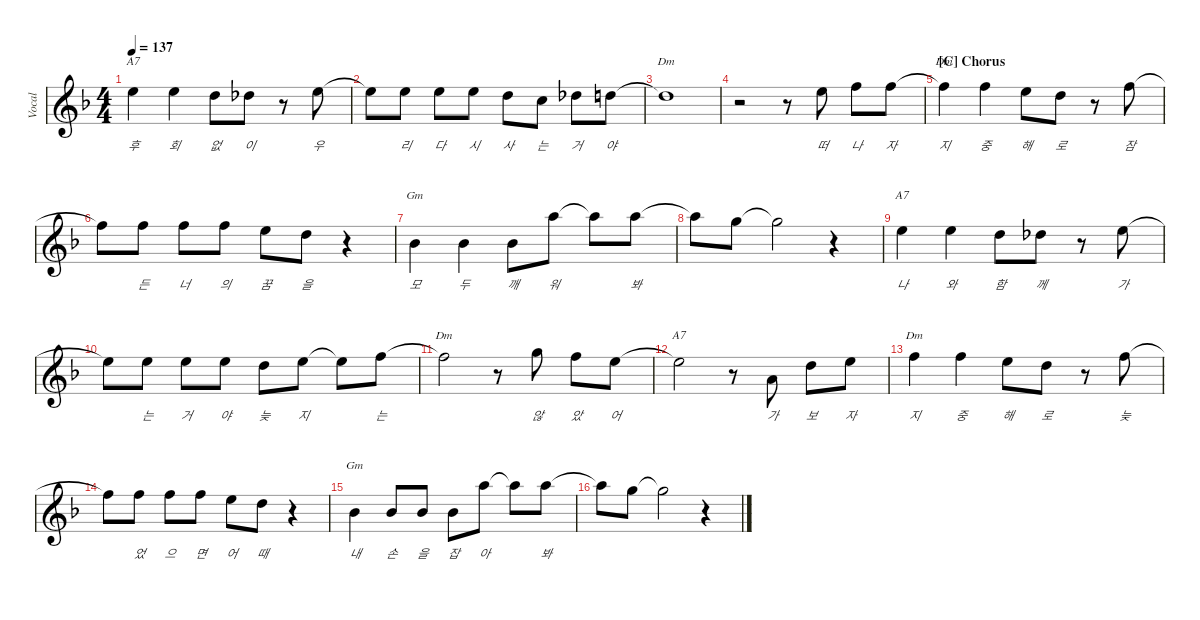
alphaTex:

\defaultSystemsLayout 4
\hideDynamics
\bracketExtendMode nobrackets
\track ("Singer" "Vocal") {defaultSystemsLayout 4 instrument voiceoohs}
\staff {score}
\tuning (E4 B3 G3 D3 A2 E2)
\chord ("Gm" 6 x x x x x) {firstfret 6 showdiagram false showfingering false}
\chord ("A7" 12 x x x x x) {firstfret 12 showdiagram false showfingering false}
\chord ("Dm" 13 x x x x x) {firstfret 13 showdiagram false showfingering false}
\chord ("Dm" 10 x x x x x) {firstfret 10 showdiagram false showfingering false}
\ts (4 4)
\tempo 137
\clef g2
\ks f
12.1{acc forcenatural}.4{ch "A7" lyrics (0 "후") lyrics (1 "") lyrics (2 "") lyrics (3 "") lyrics (4 "") dy mf beam Down} 12.1{acc forcenatural}.4{lyrics (0 "회") lyrics (1 "") lyrics (2 "") lyrics (3 "") lyrics (4 "") beam Down} 10.1{acc forcenatural}.8{lyrics (0 "없") lyrics (1 "") lyrics (2 "") lyrics (3 "") lyrics (4 "") beam Down} 9.1{acc b}.8{lyrics (0 "이") lyrics (1 "") lyrics (2 "") lyrics (3 "") lyrics (4 "") beam Down} r.8{beam Down} 12.1{acc forcenatural}.8{lyrics (0 "우") lyrics (1 "") lyrics (2 "") lyrics (3 "") lyrics (4 "") beam Down} |
12.1{t acc forcenatural}.8{beam Down} 12.1{acc forcenatural}.8{lyrics (0 "리") lyrics (1 "") lyrics (2 "") lyrics (3 "") lyrics (4 "") beam Down} 12.1{acc forcenatural}.8{lyrics (0 "다") lyrics (1 "") lyrics (2 "") lyrics (3 "") lyrics (4 "") beam Down} 12.1{acc forcenatural}.8{lyrics (0 "시") lyrics (1 "") lyrics (2 "") lyrics (3 "") lyrics (4 "") beam Down} 10.1{acc forcenatural}.8{lyrics (0 "사") lyrics (1 "") lyrics (2 "") lyrics (3 "") lyrics (4 "") beam Down} 8.1{acc forcenatural}.8{lyrics (0 "는") lyrics (1 "") lyrics (2 "") lyrics (3 "") lyrics (4 "") beam Down} 9.1{acc b}.8{lyrics (0 "거") lyrics (1 "") lyrics (2 "") lyrics (3 "") lyrics (4 "") beam Down} 10.1{acc forcenatural}.8{lyrics (0 "야") lyrics (1 "") lyrics (2 "") lyrics (3 "") lyrics (4 "") beam Down} |
10.1{t acc forcenatural}.1{ch "Dm" beam Down} |
r.2{beam Down} r.8{beam Down} 12.1{acc forcenatural}.8{lyrics (0 "떠") lyrics (1 "") lyrics (2 "") lyrics (3 "") lyrics (4 "") beam Down} 13.1{acc forcenatural}.8{lyrics (0 "나") lyrics (1 "") lyrics (2 "") lyrics (3 "") lyrics (4 "") beam Down} 13.1{acc forcenatural}.8{lyrics (0 "자") lyrics (1 "") lyrics (2 "") lyrics (3 "") lyrics (4 "") beam Down} |
\section ("C" "Chorus")
13.1{t acc forcenatural}.4{ch "Dm" lyrics (0 "지") lyrics (1 "") lyrics (2 "") lyrics (3 "") lyrics (4 "") beam Down} 13.1{acc forcenatural}.4{lyrics (0 "중") lyrics (1 "") lyrics (2 "") lyrics (3 "") lyrics (4 "") beam Down} 12.1{acc forcenatural}.8{lyrics (0 "해") lyrics (1 "") lyrics (2 "") lyrics (3 "") lyrics (4 "") beam Down} 10.1{acc forcenatural}.8{lyrics (0 "로") lyrics (1 "") lyrics (2 "") lyrics (3 "") lyrics (4 "") beam Down} r.8{beam Down} 13.1{acc forcenatural}.8{lyrics (0 "잠") lyrics (1 "") lyrics (2 "") lyrics (3 "") lyrics (4 "") beam Down} |
13.1{t acc forcenatural}.8{beam Down} 13.1{acc forcenatural}.8{lyrics (0 "든") lyrics (1 "") lyrics (2 "") lyrics (3 "") lyrics (4 "") beam Down} 13.1{acc forcenatural}.8{lyrics (0 "너") lyrics (1 "") lyrics (2 "") lyrics (3 "") lyrics (4 "") beam Down} 13.1{acc forcenatural}.8{lyrics (0 "의") lyrics (1 "") lyrics (2 "") lyrics (3 "") lyrics (4 "") beam Down} 12.1{acc forcenatural}.8{lyrics (0 "꿈") lyrics (1 "") lyrics (2 "") lyrics (3 "") lyrics (4 "") beam Down} 10.1{acc forcenatural}.8{lyrics (0 "을") lyrics (1 "") lyrics (2 "") lyrics (3 "") lyrics (4 "") beam Down} r.4{beam Down} |
6.1{acc b}.4{ch "Gm" lyrics (0 "모") lyrics (1 "") lyrics (2 "") lyrics (3 "") lyrics (4 "") beam Down} 6.1{acc b}.4{lyrics (0 "두") lyrics (1 "") lyrics (2 "") lyrics (3 "") lyrics (4 "") beam Down} 6.1{acc b}.8{lyrics (0 "깨") lyrics (1 "") lyrics (2 "") lyrics (3 "") lyrics (4 "") beam Down} 17.1{acc forcenatural}.8{lyrics (0 "워") lyrics (1 "") lyrics (2 "") lyrics (3 "") lyrics (4 "") beam Down} 17.1{t acc forcenatural}.8{beam Down} 17.1{acc forcenatural}.8{lyrics (0 "봐") lyrics (1 "") lyrics (2 "") lyrics (3 "") lyrics (4 "") beam Down} |
17.1{t acc forcenatural}.8{beam Down} 15.1{acc forcenatural}.8{beam Down} 15.1{t acc forcenatural}.2{beam Down} r.4{beam Down} |
12.1{acc forcenatural}.4{ch "A7" lyrics (0 "나") lyrics (1 "") lyrics (2 "") lyrics (3 "") lyrics (4 "") beam Down} 12.1{acc forcenatural}.4{lyrics (0 "와") lyrics (1 "") lyrics (2 "") lyrics (3 "") lyrics (4 "") beam Down} 10.1{acc forcenatural}.8{lyrics (0 "함") lyrics (1 "") lyrics (2 "") lyrics (3 "") lyrics (4 "") beam Down} 9.1{acc b}.8{lyrics (0 "께") lyrics (1 "") lyrics (2 "") lyrics (3 "") lyrics (4 "") beam Down} r.8{beam Down} 12.1{acc forcenatural}.8{lyrics (0 "가") lyrics (1 "") lyrics (2 "") lyrics (3 "") lyrics (4 "") beam Down} |
12.1{t acc forcenatural}.8{beam Down} 12.1{acc forcenatural}.8{lyrics (0 "는") lyrics (1 "") lyrics (2 "") lyrics (3 "") lyrics (4 "") beam Down} 12.1{acc forcenatural}.8{lyrics (0 "거") lyrics (1 "") lyrics (2 "") lyrics (3 "") lyrics (4 "") beam Down} 12.1{acc forcenatural}.8{lyrics (0 "야") lyrics (1 "") lyrics (2 "") lyrics (3 "") lyrics (4 "") beam Down} 10.1{acc forcenatural}.8{lyrics (0 "늦") lyrics (1 "") lyrics (2 "") lyrics (3 "") lyrics (4 "") beam Down} 12.1{acc forcenatural}.8{lyrics (0 "지") lyrics (1 "") lyrics (2 "") lyrics (3 "") lyrics (4 "") beam Down} 12.1{t acc forcenatural}.8{beam Down} 13.1{acc forcenatural}.8{lyrics (0 "는") lyrics (1 "") lyrics (2 "") lyrics (3 "") lyrics (4 "") beam Down} |
13.1{t acc forcenatural}.2{ch "Dm" beam Down} r.8{beam Down} 15.1{acc forcenatural}.8{lyrics (0 "않") lyrics (1 "") lyrics (2 "") lyrics (3 "") lyrics (4 "") beam Down} 13.1{acc forcenatural}.8{lyrics (0 "았") lyrics (1 "") lyrics (2 "") lyrics (3 "") lyrics (4 "") beam Down} 12.1{acc forcenatural}.8{lyrics (0 "어") lyrics (1 "") lyrics (2 "") lyrics (3 "") lyrics (4 "") beam Down} |
12.1{t acc forcenatural}.2{ch "A7" beam Down} r.8{beam Down} 5.1{acc forcenatural}.8{lyrics (0 "가") lyrics (1 "") lyrics (2 "") lyrics (3 "") lyrics (4 "") beam Up} 10.1{acc forcenatural}.8{lyrics (0 "보") lyrics (1 "") lyrics (2 "") lyrics (3 "") lyrics (4 "") beam Down} 12.1{acc forcenatural}.8{lyrics (0 "자") lyrics (1 "") lyrics (2 "") lyrics (3 "") lyrics (4 "") beam Down} |
13.1{acc forcenatural}.4{ch "Dm" lyrics (0 "지") lyrics (1 "") lyrics (2 "") lyrics (3 "") lyrics (4 "") beam Down} 13.1{acc forcenatural}.4{lyrics (0 "중") lyrics (1 "") lyrics (2 "") lyrics (3 "") lyrics (4 "") beam Down} 12.1{acc forcenatural}.8{lyrics (0 "해") lyrics (1 "") lyrics (2 "") lyrics (3 "") lyrics (4 "") beam Down} 10.1{acc forcenatural}.8{lyrics (0 "로") lyrics (1 "") lyrics (2 "") lyrics (3 "") lyrics (4 "") beam Down} r.8{beam Down} 13.1{acc forcenatural}.8{lyrics (0 "늦") lyrics (1 "") lyrics (2 "") lyrics (3 "") lyrics (4 "") beam Down} |
13.1{t acc forcenatural}.8{beam Down} 13.1{acc forcenatural}.8{lyrics (0 "었") lyrics (1 "") lyrics (2 "") lyrics (3 "") lyrics (4 "") beam Down} 13.1{acc forcenatural}.8{lyrics (0 "으") lyrics (1 "") lyrics (2 "") lyrics (3 "") lyrics (4 "") beam Down} 13.1{acc forcenatural}.8{lyrics (0 "면") lyrics (1 "") lyrics (2 "") lyrics (3 "") lyrics (4 "") beam Down} 12.1{acc forcenatural}.8{lyrics (0 "어") lyrics (1 "") lyrics (2 "") lyrics (3 "") lyrics (4 "") beam Down} 10.1{acc forcenatural}.8{lyrics (0 "때") lyrics (1 "") lyrics (2 "") lyrics (3 "") lyrics (4 "") beam Down} r.4{beam Down} |
6.1{acc b}.4{ch "Gm" lyrics (0 "내") lyrics (1 "") lyrics (2 "") lyrics (3 "") lyrics (4 "") beam Down} 6.1{acc b}.8{lyrics (0 "손") lyrics (1 "") lyrics (2 "") lyrics (3 "") lyrics (4 "") beam Up} 6.1{acc b}.8{lyrics (0 "을") lyrics (1 "") lyrics (2 "") lyrics (3 "") lyrics (4 "") beam Up} 6.1{acc b}.8{lyrics (0 "잡") lyrics (1 "") lyrics (2 "") lyrics (3 "") lyrics (4 "") beam Down} 17.1{acc forcenatural}.8{lyrics (0 "아") lyrics (1 "") lyrics (2 "") lyrics (3 "") lyrics (4 "") beam Down} 17.1{t acc forcenatural}.8{beam Down} 17.1{acc forcenatural}.8{lyrics (0 "봐") lyrics (1 "") lyrics (2 "") lyrics (3 "") lyrics (4 "") beam Down} |
17.1{t acc forcenatural}.8{beam Down} 15.1{acc forcenatural}.8{beam Down} 15.1{t acc forcenatural}.2{beam Down} r.4{beam Down}
